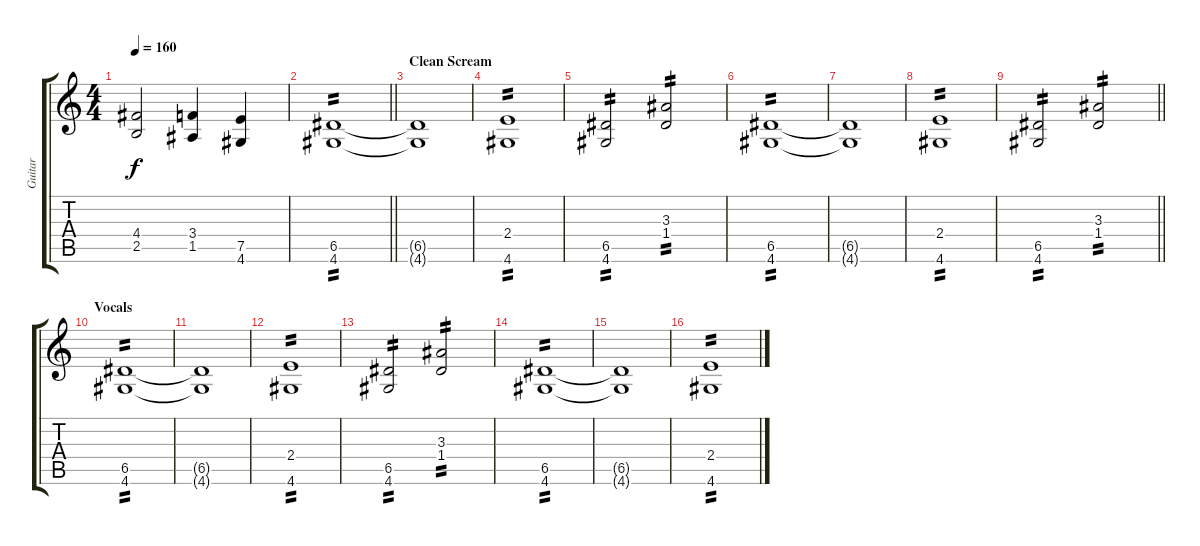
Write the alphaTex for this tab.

\track ("Guitar" "Guitar") {instrument distortionguitar}
\staff {score tabs}
\tuning (E4 B3 G3 D3 A2 E2) {hide}
\ts (4 4)
\tempo 160
\clef g2
\ks c
(4.4 2.5).2{dy f} (3.4 1.5).4 (7.5 4.6).4 |
\barLineRight lightlight
(6.5 4.6).1{tp 2} |
\section ("" "Clean Scream")
(6.5{t} 4.6{t}).1 |
(2.4 4.6).1{tp 2} |
(6.5 4.6).2{tp 2} (3.3 1.4).2{tp 2} |
(6.5 4.6).1{tp 2} |
(6.5{t} 4.6{t}).1 |
(2.4 4.6).1{tp 2} |
\barLineRight lightlight
(6.5 4.6).2{tp 2} (3.3 1.4).2{tp 2} |
\section ("" "Vocals")
(6.5 4.6).1{tp 2} |
(6.5{t} 4.6{t}).1 |
(2.4 4.6).1{tp 2} |
(6.5 4.6).2{tp 2} (3.3 1.4).2{tp 2} |
(6.5 4.6).1{tp 2} |
(6.5{t} 4.6{t}).1 |
(2.4 4.6).1{tp 2}
